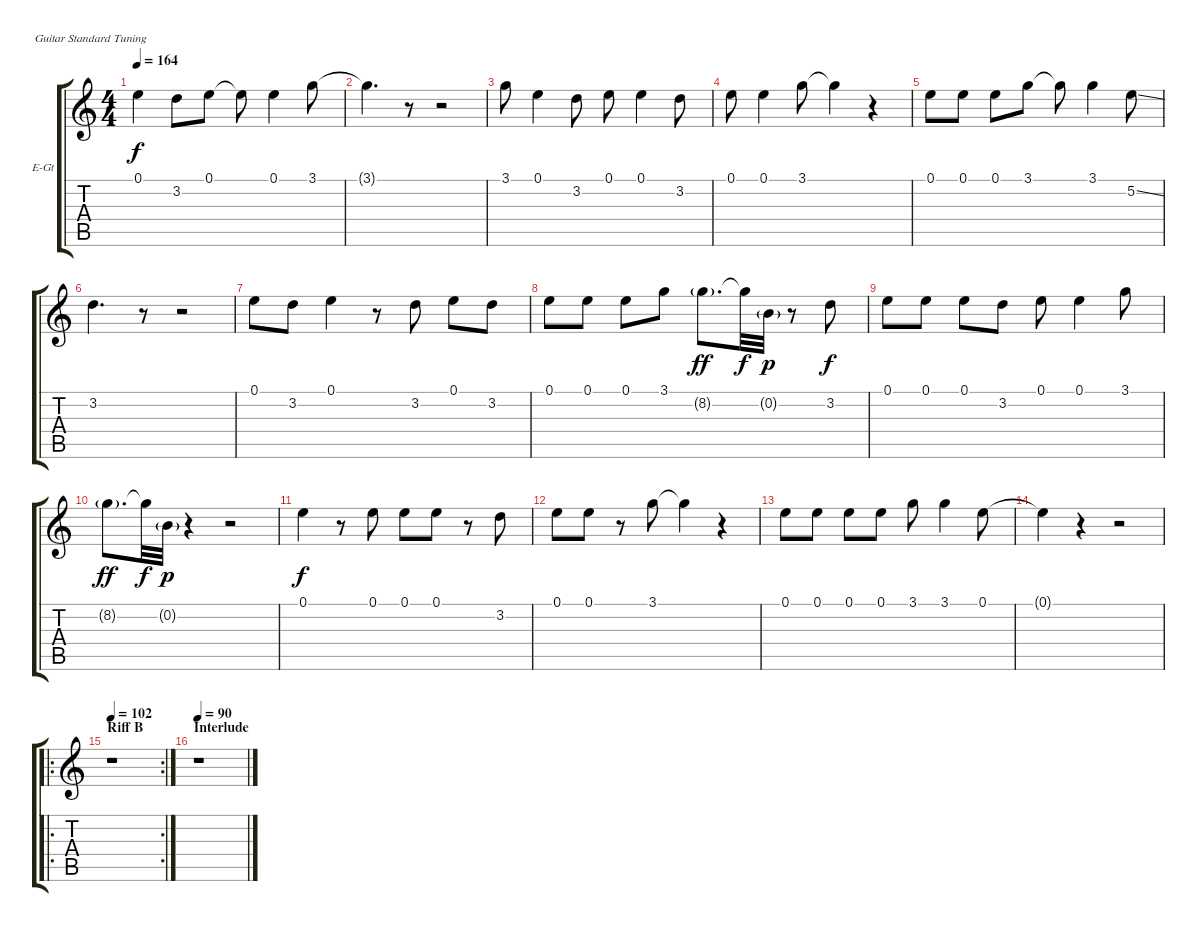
\bracketExtendMode groupsimilarinstruments
\firstSystemTrackNameOrientation horizontal
\otherSystemsTrackNameOrientation horizontal
\track ("Voice" "E-Gt") {mute instrument distortionguitar}
\staff {score tabs}
\tuning (E4 B3 G3 D3 A2 E2)
\ts (4 4)
\tempo 164
\clef g2
\scale
0.333333
\ks c
0.1.4{dy f} 3.2.8 0.1.8 0.1{t}.8 0.1.4 3.1.8 |
\scale
0.333333 3.1{t}.4{d} r.8 r.2 |
\scale
0.333333 3.1.8 0.1.4 3.2.8 0.1.8 0.1.4 3.2.8 |
\scale
0.333333 0.1.8 0.1.4 3.1.8 3.1{t}.4 r.4 |
\scale
0.333333 0.1.8 0.1.8 0.1.8 3.1.8 3.1{t}.8 3.1.4 5.2{ss}.8 |
\scale
0.333333 3.2.4{d} r.8 r.2 |
\scale
0.333333 0.1.8 3.2.8 0.1.4 r.8 3.2.8 0.1.8 3.2.8 |
\scale
0.333333 0.1.8 0.1.8 0.1.8 3.1.8 8.2{g}.8{d dy ff} 8.2{t}.32{dy f} 0.2{g}.32{dy p} r.8 3.2.8{dy f} |
\scale
0.333333 0.1.8 0.1.8 0.1.8 3.2.8 0.1.8 0.1.4 3.1.8 |
\scale
0.333333 8.2{g}.8{d dy ff} 8.2{t}.32{dy f} 0.2{g}.32{dy p} r.4 r.2 |
\scale
0.333333 0.1.4{dy f} r.8 0.1.8 0.1.8 0.1.8 r.8 3.2.8 |
\scale
0.333333 0.1.8 0.1.8 r.8 3.1.8 3.1{t}.4 r.4 |
\scale
0.333333 0.1.8 0.1.8 0.1.8 0.1.8 3.1.8 3.1.4 0.1.8 |
\scale
0.333333 0.1{t}.4 r.4 r.2 |
\ro
\rc 2
\section ("" "Riff B")
\tempo 102
\scale
0.333333 r.1 |
\section ("" "Interlude")
\tempo 90
\scale
0.333333 r.1
